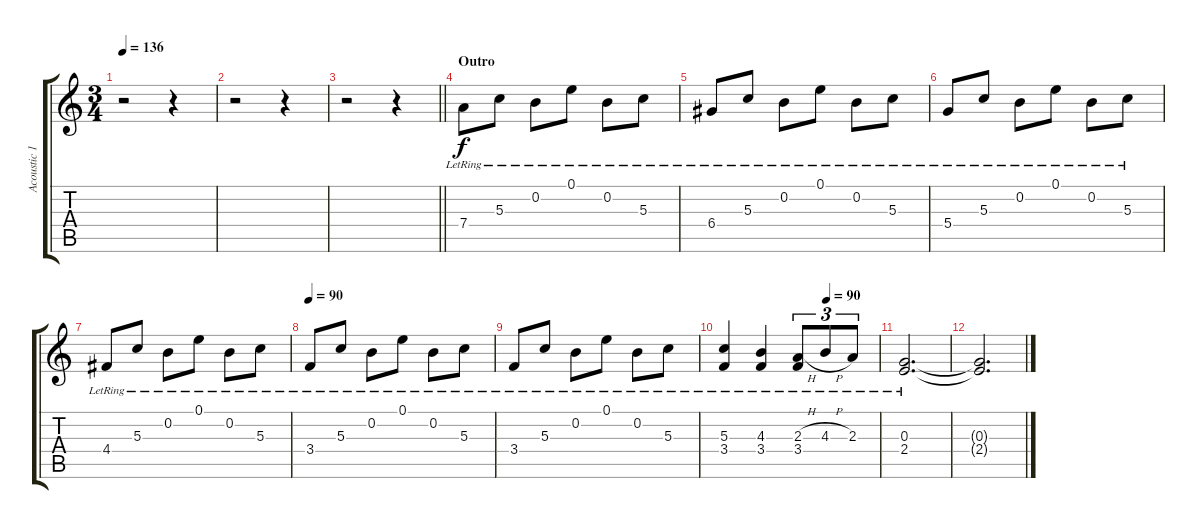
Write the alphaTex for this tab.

\track ("Acoustic 1" "Acoustic 1") {instrument acousticguitarsteel}
\staff {score tabs}
\tuning (E4 B3 G3 D3 A2 E2) {hide}
\ts (3 4)
\tempo 136
\clef g2
\ks c
r.2{dy f} r.4 |
r.2 r.4 |
\barLineRight lightlight
r.2 r.4 |
\section ("" "Outro")
7.4{lr}.8 5.3{lr}.8 0.2{lr}.8 0.1{lr}.8 0.2{lr}.8 5.3{lr}.8 |
6.4{lr}.8 5.3{lr}.8 0.2{lr}.8 0.1{lr}.8 0.2{lr}.8 5.3{lr}.8 |
5.4{lr}.8 5.3{lr}.8 0.2{lr}.8 0.1{lr}.8 0.2{lr}.8 5.3{lr}.8 |
4.4{lr}.8 5.3{lr}.8 0.2{lr}.8 0.1{lr}.8 0.2{lr}.8 5.3{lr}.8 |
\tempo 80
\tempo 90
3.4{lr}.8 5.3{lr}.8 0.2{lr}.8 0.1{lr}.8 0.2{lr}.8 5.3{lr}.8 |
3.4{lr}.8 5.3{lr}.8 0.2{lr}.8 0.1{lr}.8 0.2{lr}.8 5.3{lr}.8 |
\tempo (90 0.6666666666666666)
(5.3{lr} 3.4{lr}).4 (4.3{lr} 3.4{lr}).4 (2.3{h lr} 3.4{lr}).8{tu (3 2)} 4.3{h lr}.8{tu (3 2)} 2.3{lr}.8{tu (3 2)} |
(0.3{lr} 2.4{lr}).2{d} |
(0.3{t} 2.4{t}).2{d}
